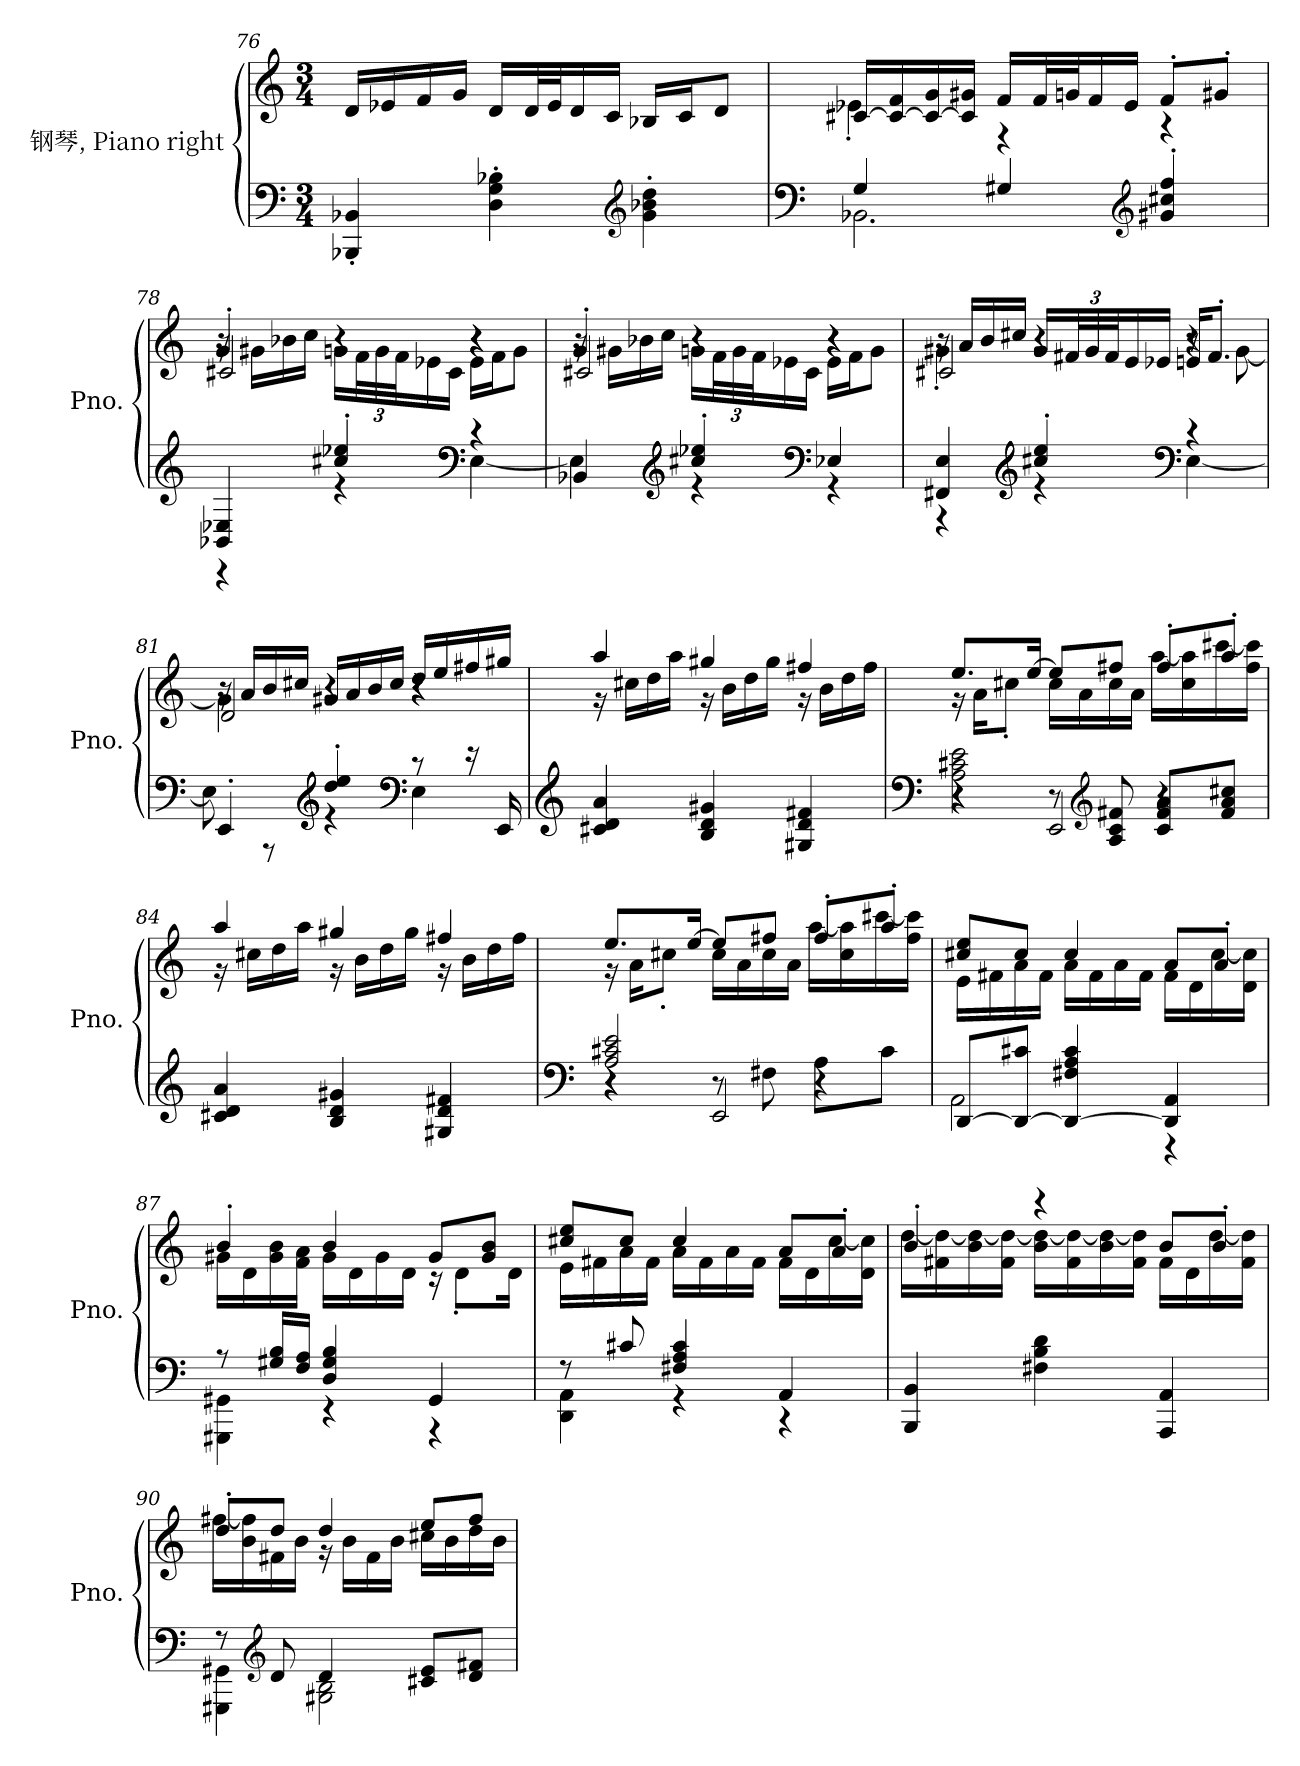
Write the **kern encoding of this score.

**kern	**kern
*part1	*part1
*staff2	*staff1
*I"钢琴, Piano right	*
*I'Pno.	*
!!LO:LB:g=z
*clefF4	*clefG2
*k[]	*k[]
*M3/4	*M3/4
*MM74	*MM74
=76	=76
4BBB-X/' 4BB-X/'	16d/LL
*	*MM76
.	16e-X/
*	*MM77
.	16f/
*	*MM71
.	16g/JJ
*	*MM74
4D\' 4G\' 4B-X\'	16d/LL
*	*MM75
.	32d/L
.	32e-/J
*	*MM78
.	16d/
*	*MM71
.	16c/JJ
*clefG2	*
*	*MM73
4g\' 4b-X\' 4dd\'	16B-X/LL
.	16c/J
*	*MM70
.	8d/J
=77	=77
*clefF4	*
*	*MM74
*^	*^
4G/	2.BB-X\	[16c#X/LL	4e-X'\
*	*	*MM76	*
.	.	16c#/_ 16f/	.
*	*	*MM77	*
.	.	16c#/_ 16g/	.
*	*	*MM71	*
.	.	16c#/] 16g#X/JJ	.
*	*	*MM74	*
4G#X/	.	16f/LL	4r
*	*	*MM75	*
.	.	32f/L	.
.	.	32gn/J	.
*	*	*MM78	*
.	.	16f/	.
*	*	*MM71	*
.	.	16e-/JJ	.
*clefG2	*	*	*
*	*	*MM74	*
4g#X/' 4cc#X/' 4ff/'	.	8f'/L	4r
*	*	*MM70	*
.	.	8g#X'/J	.
*	*	*v	*v
!!LO:PB:g=z
=78	=78	=78
*	*	*MM74
*	*	*^
*	*	*	*^
4BB-X/ 4E-X/	4r	4g'/	16r	2c#X/
*	*	*MM76	*	*
.	.	.	16g#X\LL	.
*	*	*MM77	*	*
.	.	.	16b-X\	.
*	*	*MM71	*	*
.	.	.	16cc\JJ	.
*	*	*MM74	*	*
4cc#X/' 4ee-X/'	4r	4r	16gn\LL	.
*	*	*	*Xbrackettup	*
*	*	*MM75	*	*
.	.	.	48f\L	.
.	.	.	48g\	.
.	.	.	48f\J	.
*	*	*MM78	*	*
.	.	.	16e-X\	.
*	*	*MM72	*	*
.	.	.	16c#\JJ	.
*clefF4	*	*	*	*
*	*	*MM74	*	*
4r	[4E-\	4r	16e-\LL	4r
.	.	.	16f\J	.
*	*	*MM70	*	*
.	.	.	8g\J	.
=79	=79	=79	=79	=79
*	*	*MM74	*	*
4BB-X/	4E-\]	4g'/	16r	2c#X/
*	*	*MM77	*	*
.	.	.	16g#X\LL	.
*	*	*MM78	*	*
.	.	.	16b-X\	.
*	*	*MM74	*	*
.	.	.	16cc\JJ	.
*clefG2	*	*	*	*
4cc#X/' 4ee-X/'	4r	4r	16gn\LL	.
*	*	*MM76	*	*
.	.	.	48f\L	.
.	.	.	48g\	.
.	.	.	48f\J	.
*	*	*MM79	*	*
.	.	.	16e-X\	.
*	*	*MM74	*	*
.	.	.	16c#\JJ	.
*clefF4	*	*	*	*
*	*	*MM75	*	*
4E-X/	4r	4r	16e-\LL	4r
.	.	.	16f\J	.
*	*	*MM73	*	*
.	.	.	8g\J	.
!!LO:LB:g=z	!!	!!
=80	=80	=80	=80	=80
*	*	*MM76	*	*
4FF#X/ 4E/	4r	16r	4g#X'\	2c#X/
*	*	*MM77	*	*
.	.	16a/LL	.	.
*	*	*MM79	*	*
.	.	16b/	.	.
*	*	*MM74	*	*
.	.	16cc#X/JJ	.	.
*clefG2	*	*	*	*
*	*	*MM77	*	*
4cc#X/' 4ee/'	4r	16g#/LL	4r	.
.	.	48f#X/L	.	.
.	.	48g#/	.	.
.	.	48f#/J	.	.
*	*	*MM79	*	*
.	.	16e/	.	.
*	*	*MM76	*	*
.	.	16e-X/JJ	.	.
*clefF4	*	*	*	*
*	*	*MM77	*	*
4r	[4E\	16en/KL	8r	4r
.	.	8.f#'/J	.	.
*	*	*MM75	*	*
.	.	.	[8g#\	.
=81	=81	=81	=81	=81
*	*	*MM76	*	*
4EE'/	8E\]	16r	4g#\]	2d/
*	*	*MM79	*	*
.	.	16a/LL	.	.
*	*	*MM78	*	*
.	8r	16b/	.	.
*	*	*MM80	*	*
.	.	16cc#X/JJ	.	.
*clefG2	*	*	*	*
*	*	*MM77	*	*
4dd/' 4ee/'	4r	16g#X/LL	4r	.
*	*	*MM81	*	*
.	.	16a/	.	.
*	*	*MM79	*	*
.	.	16b/	.	.
*	*	*MM81	*	*
.	.	16cc#/JJ	.	.
*clefF4	*	*	*	*
*	*	*MM78	*	*
8r	4E\	16dd/LL	4r	4r
*	*	*MM81	*	*
.	.	16ee/	.	.
*	*	*MM80	*	*
16r	.	16ff#X/	.	.
*	*	*MM82	*	*
16EE/	.	16gg#X/JJ	.	.
*v	*v	*	*	*
*	*v	*v	*v
!!LO:LB:g=z
=82	=82
*clefG2	*
*	*MM79
*	*^
4c#X/ 4d/ 4a/	4aa/	16r
*	*MM85	*
.	.	16cc#X\LL
*	*MM83	*
.	.	16dd\
*	*MM85	*
.	.	16aa\JJ
*	*MM81	*
4B/ 4d/ 4g#X/	4gg#X/	16r
*	*MM84	*
.	.	16b\LL
*	*MM82	*
.	.	16dd\
*	*MM85	*
.	.	16gg#\JJ
*	*MM82	*
4G#X/ 4d/ 4f#X/	4ff#X/	16r
*	*MM84	*
.	.	16b\LL
.	.	16dd\
*	*MM85	*
.	.	16ff#\JJ
=83	=83	=83
*clefF4	*	*
*	*MM83	*
*^	*	*
*	*^	*	*
4r	2A\ 2c#X\ 2e\	4r	8.ee/L	16r
*	*	*	*MM84	*
.	.	.	.	16a\KL
.	.	.	.	8cc#X'\J
.	.	.	[16ee/Jk	.
*	*	*	*MM82	*
8r	.	2EE/	8ee/L]	16cc#\LL
.	.	.	.	16a\
*clefG2	*	*	*	*
*	*	*	*MM84	*
8A/ 8c#/ 8f#X/	.	.	8ff#X/J	16cc#\
.	.	.	.	16a\JJ
*	*	*	*MM83	*
8c#/ 8f#/ 8a/L	4r	.	8ff#'/L	[16aa\LL
.	.	.	.	16cc#\ 16aa\]
*	*	*	*MM81	*
8f#/ 8a/ 8cc#X/J	.	.	8aa'/J	[16ccc#X\
.	.	.	.	16ff#\ 16ccc#\]JJ
*v	*v	*v	*	*
!!LO:LB:g=z	!!
=84	=84	=84
4c#X/ 4d/ 4a/	4aa/	16r
*	*MM83	*
.	.	16cc#X\LL
*	*MM80	*
.	.	16dd\
*	*MM84	*
.	.	16aa\JJ
*	*MM81	*
4B/ 4d/ 4g#X/	4gg#X/	16r
*	*MM83	*
.	.	16b\LL
*	*MM80	*
.	.	16dd\
*	*MM84	*
.	.	16gg#\JJ
*	*MM81	*
4G#X/ 4d/ 4f#X/	4ff#X/	16r
*	*MM83	*
.	.	16b\LL
.	.	16dd\
*	*MM84	*
.	.	16ff#\JJ
=85	=85	=85
*clefF4	*	*
*	*MM80	*
*^	*	*
*	*^	*	*
2A/ 2c#X/ 2e/	4r	4r	8.ee/L	16r
*	*	*	*MM83	*
.	.	.	.	16a\KL
*	*	*	*MM82	*
.	.	.	.	8cc#X'\J
.	.	.	[16ee/Jk	.
*	*	*	*MM81	*
.	8r	2EE/	8ee/L]	16cc#\LL
.	.	.	.	16a\
*	*	*	*MM83	*
.	8F#X\	.	8ff#X/J	16cc#\
.	.	.	.	16a\JJ
*	*	*	*MM82	*
4r	8A\L	.	8ff#'/L	[16aa\LL
.	.	.	.	16cc#\ 16aa\]
*	*	*	*MM81	*
.	8c#\J	.	8aa'/J	[16ccc#X\
*	*	*	*MM78	*
.	.	.	.	16ff#\ 16ccc#\]JJ
*v	*v	*v	*	*
!!LO:LB:g=z	!!
=86	=86	=86
*	*MM81	*
*^	*	*
[8DD/L	2AA\	8cc#X/ 8ee/L	16e\LL
.	.	.	16f#X\
*	*	*MM83	*
8DD/_ 8c#X/J	.	8cc#/J	16a\
.	.	.	16f#\JJ
*	*	*MM82	*
4DD/_ 4F#X/ 4A/ 4c#/	.	4cc#/	16a\LL
.	.	.	16f#\
.	.	.	16a\
.	.	.	16f#\JJ
*	*	*MM81	*
4DD/] 4AA/	4r	8a/L	16f#\LL
.	.	.	16d\
*	*	*MM84	*
.	.	8a'/J	[16cc#\
.	.	.	16d\ 16cc#\]JJ
=87	=87	=87	=87
*	*	*MM82	*
8r	4GGG#X\ 4GG#X\	4b'/	16g#X\LL
.	.	.	16d\
*	*	*MM84	*
16G#X/ 16B/LL	.	.	16g#\ 16b\
16F/ 16A/JJ	.	.	16f\ 16a\JJ
*	*	*MM82	*
4D/ 4G#/ 4B/	4r	4b/	16g#\LL
.	.	.	16d\
.	.	.	16g#\
.	.	.	16d\JJ
*	*	*MM81	*
4GG#/	4r	8g#/L	16r
.	.	.	8d'\L
*	*	*MM84	*
.	.	8g#/ 8b/J	.
.	.	.	16d\Jk
=88	=88	=88	=88
*	*	*MM82	*
8r	4DD\ 4AA\	8cc#X/ 8ee/L	16e\LL
.	.	.	16f#X\
*	*	*MM83	*
8c#X/	.	8cc#/J	16a\
.	.	.	16f#\JJ
*	*	*MM82	*
4F#X/ 4A/ 4c#/	4r	4cc#/	16a\LL
.	.	.	16f#\
.	.	.	16a\
.	.	.	16f#\JJ
*	*	*MM81	*
4AA/	4r	8a/L	16f#\LL
.	.	.	16d\
*	*	*MM84	*
.	.	8a'/J	[16cc#\
.	.	.	16d\ 16cc#\]JJ
*v	*v	*	*
!!LO:LB:g=z	!!
=89	=89	=89
*	*MM85	*
4BBB/ 4BB/	4b'/	[16dd\LL
.	.	16f#X\ 16dd\_
.	.	16b\ 16dd\_
.	.	16f#\ 16dd\_JJ
4F#X\ 4B\ 4d\	4r	16b\ 16dd\_LL
.	.	16f#\ 16dd\_
.	.	16b\ 16dd\_
.	.	16f#\ 16dd\]JJ
*	*MM83	*
4AAA/ 4AA/	8b/L	16f#\LL
.	.	16d\
*	*MM81	*
.	8b'/J	[16dd\
.	.	16f#\ 16dd\]JJ
=90	=90	=90
*	*MM84	*
*^	*	*
8r	4GGG#X\ 4GG#X\	8dd'/L	[16ff#X\LL
.	.	.	16b\ 16ff#\]
*clefG2	*	*	*
*	*	*MM85	*
8d/	.	8dd/J	16f#X\
.	.	.	16b\JJ
*	*	*MM84	*
4d/	2G#X\ 2B\	4dd/	16r
.	.	.	16b\LL
.	.	.	16f#\
.	.	.	16b\JJ
*	*	*MM81	*
8c#X/ 8e/L	.	8ee/L	16cc#X\LL
.	.	.	16b\
*	*	*MM84	*
8d/ 8f#X/J	.	8ff#/J	16dd\
.	.	.	16b\JJ
*v	*v	*	*
*	*v	*v
=	=
*-	*-
